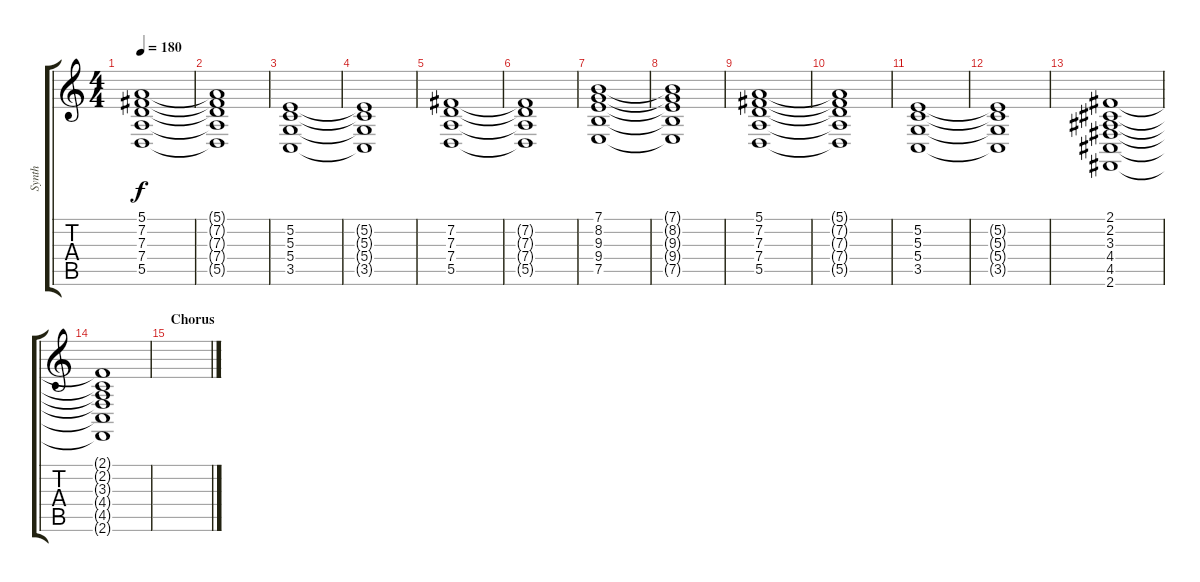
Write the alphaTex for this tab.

\track ("Synth" "Synth") {instrument pad2warm}
\staff {score tabs}
\tuning (E4 B3 G3 D3 A2 E2) {hide}
\ts (4 4)
\tempo 180
\clef g2
\ks c
(5.1 7.2 7.3 7.4 5.5).1{dy f} |
(5.1{t} 7.2{t} 7.3{t} 7.4{t} 5.5{t}).1 |
(5.2 5.3 5.4 3.5).1 |
(5.2{t} 5.3{t} 5.4{t} 3.5{t}).1 |
(7.2 7.3 7.4 5.5).1 |
(7.2{t} 7.3{t} 7.4{t} 5.5{t}).1 |
(7.1 8.2 9.3 9.4 7.5).1 |
(7.1{t} 8.2{t} 9.3{t} 9.4{t} 7.5{t}).1 |
(5.1 7.2 7.3 7.4 5.5).1 |
(5.1{t} 7.2{t} 7.3{t} 7.4{t} 5.5{t}).1 |
(5.2 5.3 5.4 3.5).1 |
(5.2{t} 5.3{t} 5.4{t} 3.5{t}).1 |
(2.1 2.2 3.3 4.4 4.5 2.6).1 |
(2.1{t} 2.2{t} 3.3{t} 4.4{t} 4.5{t} 2.6{t}).1 |
\section ("" "Chorus")
